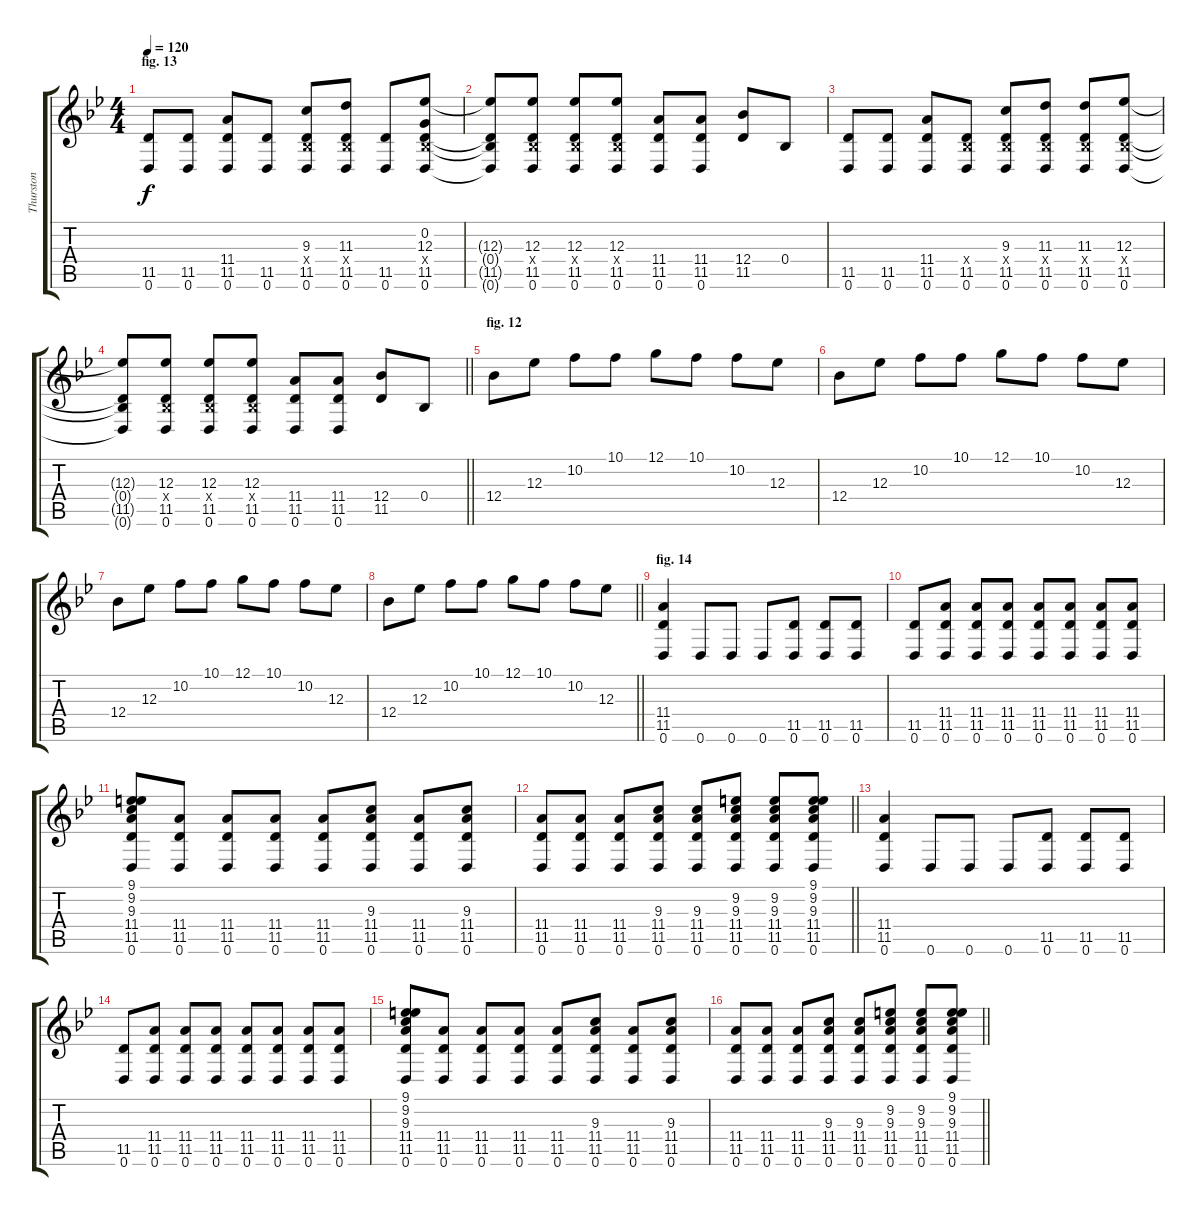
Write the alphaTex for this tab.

\track ("Thurston" "Thurston") {instrument acousticguitarsteel}
\staff {score tabs}
\tuning (G3 G3 Eb3 Bb2 Eb2 D2) {hide}
\ts (4 4)
\section ("" "fig. 13")
\tempo 120
\clef g2
\ks gminor
(11.5 0.6).8{dy f} (11.5 0.6).8 (11.4 11.5 0.6).8 (11.5 0.6).8 (9.3 0.4{x} 11.5 0.6).8 (11.3 0.4{x} 11.5 0.6).8 (11.5 0.6).8 (0.2 12.3 0.4{x} 11.5 0.6).8 |
(12.3{t} 0.4{t} 11.5{t} 0.6{t}).8 (12.3 0.4{x} 11.5 0.6).8 (12.3 0.4{x} 11.5 0.6).8 (12.3 0.4{x} 11.5 0.6).8 (11.4 11.5 0.6).8 (11.4 11.5 0.6).8 (12.4 11.5).8 0.4.8 |
(11.5 0.6).8 (11.5 0.6).8 (11.4 11.5 0.6).8 (0.4{x} 11.5 0.6).8 (9.3 0.4{x} 11.5 0.6).8 (11.3 0.4{x} 11.5 0.6).8 (11.3 0.4{x} 11.5 0.6).8 (12.3 0.4{x} 11.5 0.6).8 |
\barLineRight lightlight
(12.3{t} 0.4{t} 11.5{t} 0.6{t}).8 (12.3 0.4{x} 11.5 0.6).8 (12.3 0.4{x} 11.5 0.6).8 (12.3 0.4{x} 11.5 0.6).8 (11.4 11.5 0.6).8 (11.4 11.5 0.6).8 (12.4 11.5).8 0.4.8 |
\section ("" "fig. 12")
12.4.8 12.3.8 10.2.8 10.1.8 12.1.8 10.1.8 10.2.8 12.3.8 |
12.4.8 12.3.8 10.2.8 10.1.8 12.1.8 10.1.8 10.2.8 12.3.8 |
12.4.8 12.3.8 10.2.8 10.1.8 12.1.8 10.1.8 10.2.8 12.3.8 |
\barLineRight lightlight
12.4.8 12.3.8 10.2.8 10.1.8 12.1.8 10.1.8 10.2.8 12.3.8 |
\section ("" "fig. 14")
(11.4 11.5 0.6).4 0.6.8 0.6.8 0.6.8 (11.5 0.6).8 (11.5 0.6).8 (11.5 0.6).8 |
(11.5 0.6).8 (11.4 11.5 0.6).8 (11.4 11.5 0.6).8 (11.4 11.5 0.6).8 (11.4 11.5 0.6).8 (11.4 11.5 0.6).8 (11.4 11.5 0.6).8 (11.4 11.5 0.6).8 |
(9.1 9.2 9.3 11.4 11.5 0.6).8 (11.4 11.5 0.6).8 (11.4 11.5 0.6).8 (11.4 11.5 0.6).8 (11.4 11.5 0.6).8 (9.3 11.4 11.5 0.6).8 (11.4 11.5 0.6).8 (9.3 11.4 11.5 0.6).8 |
\barLineRight lightlight
(11.4 11.5 0.6).8 (11.4 11.5 0.6).8 (11.4 11.5 0.6).8 (9.3 11.4 11.5 0.6).8 (9.3 11.4 11.5 0.6).8 (9.2 9.3 11.4 11.5 0.6).8 (9.2 9.3 11.4 11.5 0.6).8 (9.1 9.2 9.3 11.4 11.5 0.6).8 |
(11.4 11.5 0.6).4 0.6.8 0.6.8 0.6.8 (11.5 0.6).8 (11.5 0.6).8 (11.5 0.6).8 |
(11.5 0.6).8 (11.4 11.5 0.6).8 (11.4 11.5 0.6).8 (11.4 11.5 0.6).8 (11.4 11.5 0.6).8 (11.4 11.5 0.6).8 (11.4 11.5 0.6).8 (11.4 11.5 0.6).8 |
(9.1 9.2 9.3 11.4 11.5 0.6).8 (11.4 11.5 0.6).8 (11.4 11.5 0.6).8 (11.4 11.5 0.6).8 (11.4 11.5 0.6).8 (9.3 11.4 11.5 0.6).8 (11.4 11.5 0.6).8 (9.3 11.4 11.5 0.6).8 |
\barLineRight lightlight
(11.4 11.5 0.6).8 (11.4 11.5 0.6).8 (11.4 11.5 0.6).8 (9.3 11.4 11.5 0.6).8 (9.3 11.4 11.5 0.6).8 (9.2 9.3 11.4 11.5 0.6).8 (9.2 9.3 11.4 11.5 0.6).8 (9.1 9.2 9.3 11.4 11.5 0.6).8
